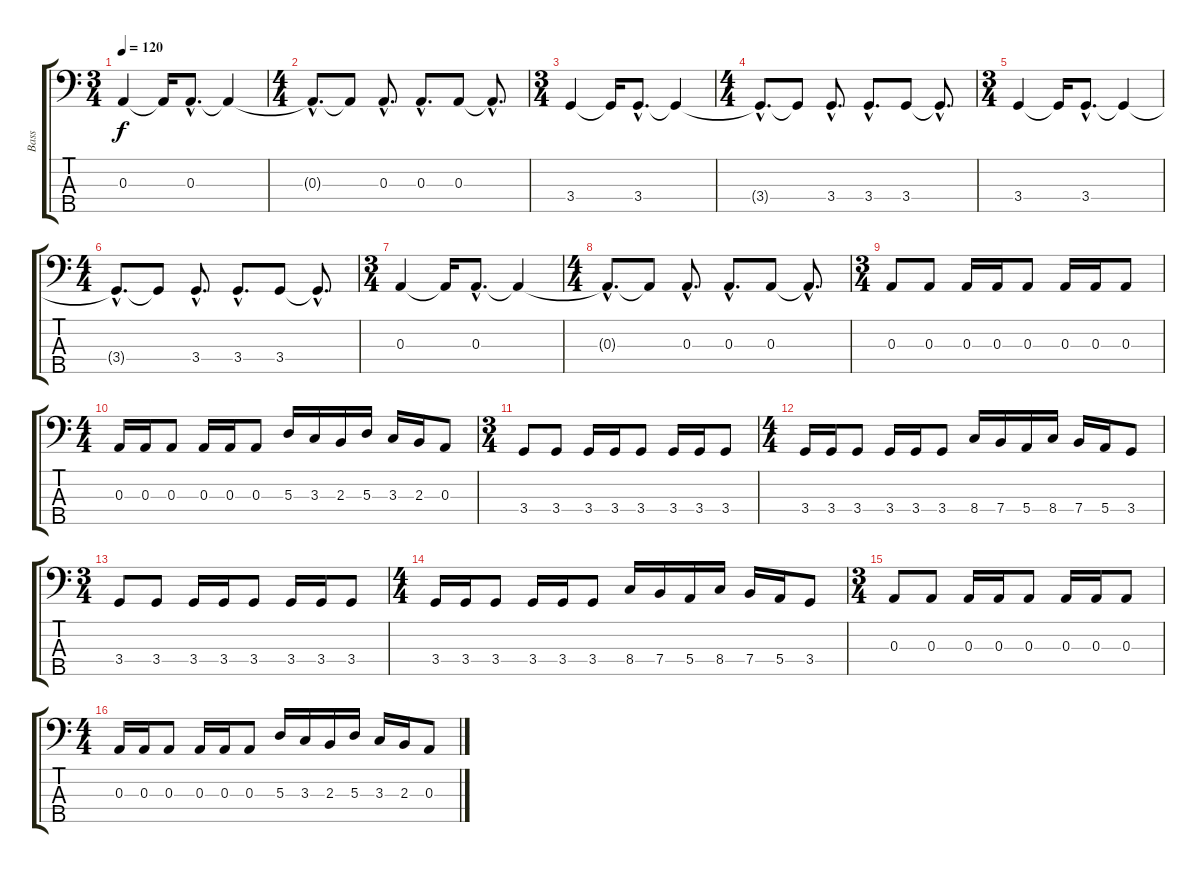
\track ("Bass" "Bass") {instrument electricbassfinger}
\staff {score tabs}
\tuning (G2 D2 A1 E1 B0) {hide}
\ts (3 4)
\tempo 120
\clef f4
\ks c
0.3.4{dy f} 0.3{t}.16 0.3{hac}.8{d} 0.3{t}.4 |
\ts (4 4)
0.3{hac t}.8{d} 0.3{t}.8 0.3{hac}.8{d} 0.3{hac}.8{d} 0.3.8 0.3{hac t}.8{d} |
\ts (3 4)
3.4.4 3.4{t}.16 3.4{hac}.8{d} 3.4{t}.4 |
\ts (4 4)
3.4{hac t}.8{d} 3.4{t}.8 3.4{hac}.8{d} 3.4{hac}.8{d} 3.4.8 3.4{hac t}.8{d} |
\ts (3 4)
3.4.4 3.4{t}.16 3.4{hac}.8{d} 3.4{t}.4 |
\ts (4 4)
3.4{hac t}.8{d} 3.4{t}.8 3.4{hac}.8{d} 3.4{hac}.8{d} 3.4.8 3.4{hac t}.8{d} |
\ts (3 4)
0.3.4 0.3{t}.16 0.3{hac}.8{d} 0.3{t}.4 |
\ts (4 4)
0.3{hac t}.8{d} 0.3{t}.8 0.3{hac}.8{d} 0.3{hac}.8{d} 0.3.8 0.3{hac t}.8{d} |
\ts (3 4)
0.3.8 0.3.8 0.3.16 0.3.16 0.3.8 0.3.16 0.3.16 0.3.8 |
\ts (4 4)
0.3.16 0.3.16 0.3.8 0.3.16 0.3.16 0.3.8 5.3.16 3.3.16 2.3.16 5.3.16 3.3.16 2.3.16 0.3.8 |
\ts (3 4)
3.4.8 3.4.8 3.4.16 3.4.16 3.4.8 3.4.16 3.4.16 3.4.8 |
\ts (4 4)
3.4.16 3.4.16 3.4.8 3.4.16 3.4.16 3.4.8 8.4.16 7.4.16 5.4.16 8.4.16 7.4.16 5.4.16 3.4.8 |
\ts (3 4)
3.4.8 3.4.8 3.4.16 3.4.16 3.4.8 3.4.16 3.4.16 3.4.8 |
\ts (4 4)
3.4.16 3.4.16 3.4.8 3.4.16 3.4.16 3.4.8 8.4.16 7.4.16 5.4.16 8.4.16 7.4.16 5.4.16 3.4.8 |
\ts (3 4)
0.3.8 0.3.8 0.3.16 0.3.16 0.3.8 0.3.16 0.3.16 0.3.8 |
\ts (4 4)
0.3.16 0.3.16 0.3.8 0.3.16 0.3.16 0.3.8 5.3.16 3.3.16 2.3.16 5.3.16 3.3.16 2.3.16 0.3.8
